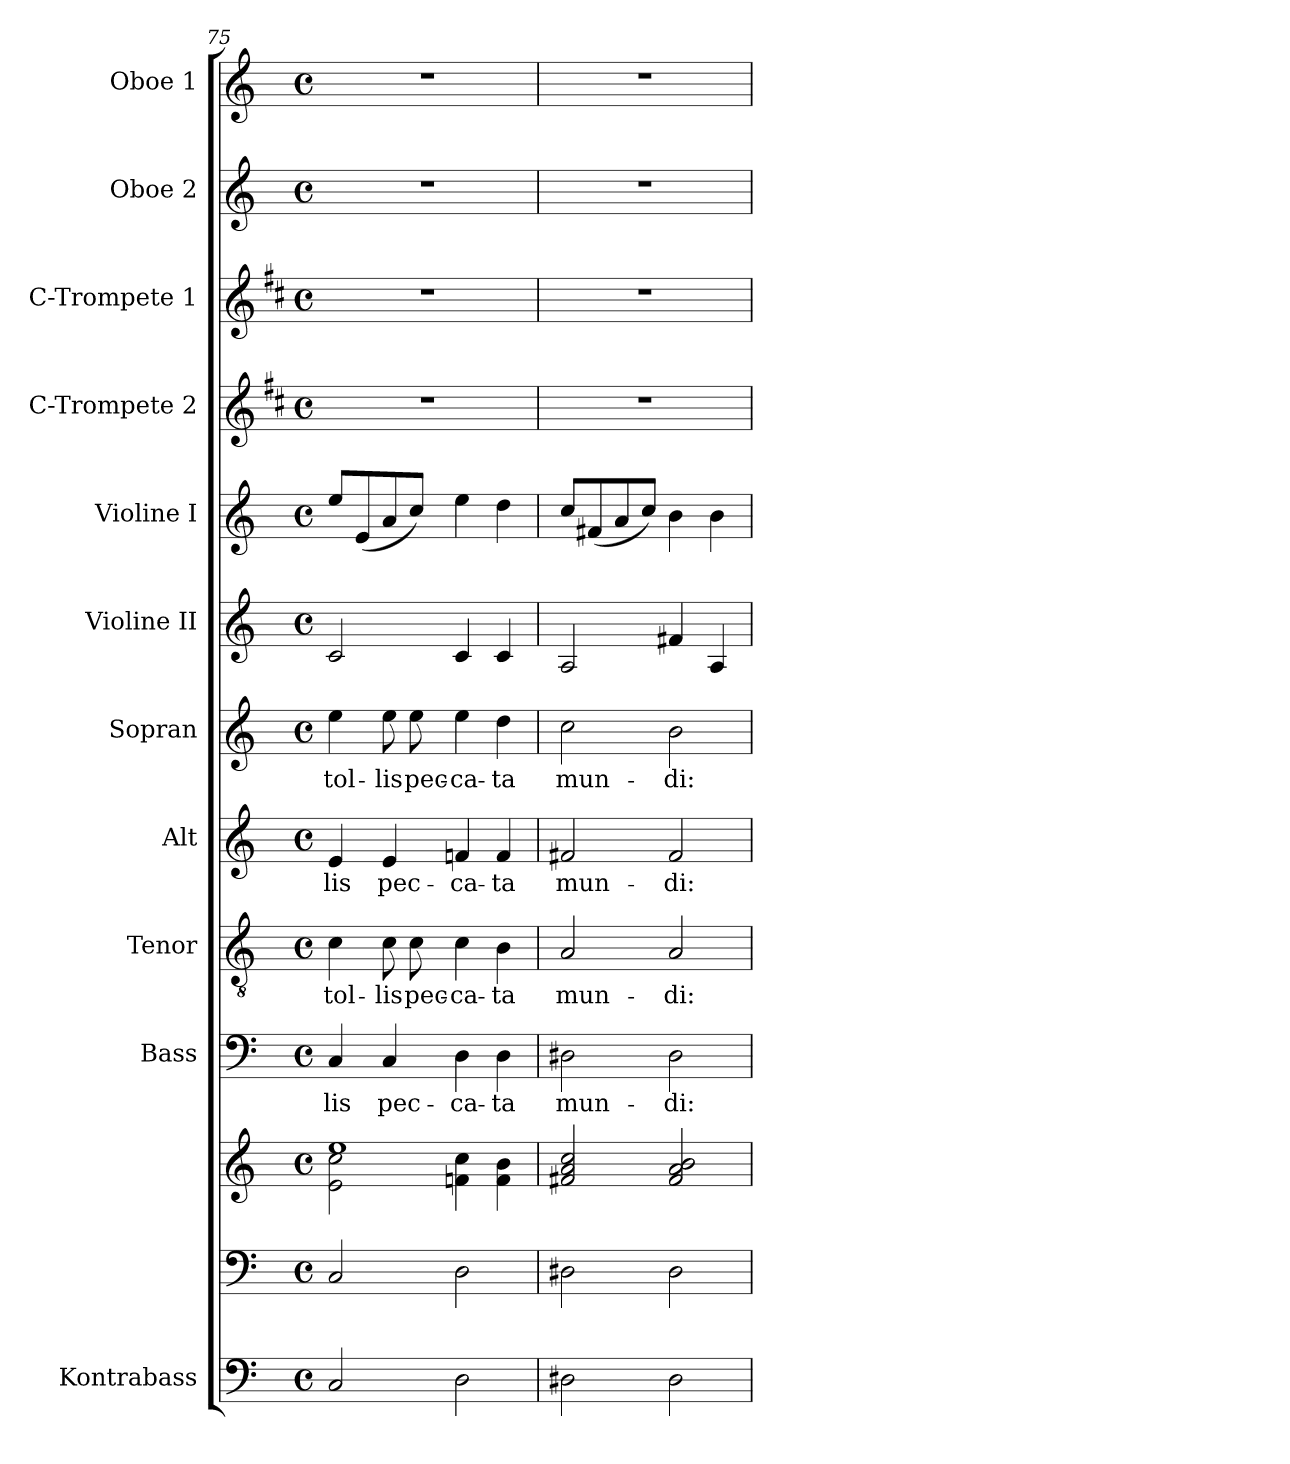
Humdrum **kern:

**kern	**kern	**kern	**kern	**text	**kern	**text	**kern	**text	**kern	**text	**kern	**kern	**kern	**kern	**kern	**kern
*part12	*part11	*part11	*part10	*part10	*part9	*part9	*part8	*part8	*part7	*part7	*part6	*part5	*part4	*part3	*part2	*part1
*staff13	*staff12	*staff11	*staff10	*staff10	*staff9	*staff9	*staff8	*staff8	*staff7	*staff7	*staff6	*staff5	*staff4	*staff3	*staff2	*staff1
*I"Kontrabass	*	*	*I"Bass	*	*I"Tenor	*	*I"Alt	*	*I"Sopran	*	*I"Violine II	*I"Violine I	*I"C-Trompete 2	*I"C-Trompete 1	*I"Oboe 2	*I"Oboe 1
*I'Kb.	*	*	*I'B.	*	*I'T.	*	*I'A.	*	*I'S.	*	*I'Vl. II	*I'Vl. I	*I'C Trp. 2	*I'C Trp. 1	*I'Ob. 2	*I'Ob. 1
*clefF4	*clefF4	*clefG2	*clefF4	*	*clefGv2	*	*clefG2	*	*clefG2	*	*clefG2	*clefG2	*clefG2	*clefG2	*clefG2	*clefG2
*ITrd7c12	*	*	*	*	*	*	*	*	*	*	*	*	*ITrd1c2	*ITrd1c2	*	*
*k[]	*k[]	*k[]	*k[]	*	*k[]	*	*k[]	*	*k[]	*	*k[]	*k[]	*k[]	*k[]	*k[]	*k[]
*C:	*C:	*C:	*C:	*	*C:	*	*C:	*	*C:	*	*C:	*C:	*C:	*C:	*C:	*C:
*M4/4	*M4/4	*M4/4	*M4/4	*	*M4/4	*	*M4/4	*	*M4/4	*	*M4/4	*M4/4	*M4/4	*M4/4	*M4/4	*M4/4
*met(c)	*met(c)	*met(c)	*met(c)	*	*met(c)	*	*met(c)	*	*met(c)	*	*met(c)	*met(c)	*met(c)	*met(c)	*met(c)	*met(c)
=75	=75	=75	=75	=75	=75	=75	=75	=75	=75	=75	=75	=75	=75	=75	=75	=75
*	*	*^	*	*	*	*	*	*	*	*	*	*	*	*	*	*
!	!	!	!	!	!LO:LY:b	!	!LO:LY:b	!	!LO:LY:b	!	!LO:LY:b	!	!	!	!	!	!
2CC/	2C/	1ee	2e\ 2cc\	4C/	-lis	4c\	tol-	4e/	-lis	4ee\	tol-	2c/	8ee/L	1r	1r	1r	1r
.	.	.	.	.	.	.	.	.	.	.	.	.	(<8e/	.	.	.	.
!	!	!	!	!	!LO:LY:b	!	!LO:LY:b	!	!LO:LY:b	!	!LO:LY:b	!	!	!	!	!	!
.	.	.	.	4C/	pec-	8c\	-lis	4e/	pec-	8ee\	-lis	.	8a/	.	.	.	.
!	!	!	!	!	!	!	!LO:LY:b	!	!	!	!LO:LY:b	!	!	!	!	!	!
.	.	.	.	.	.	8c\	pec-	.	.	8ee\	pec-	.	8cc/J)	.	.	.	.
!	!	!	!	!	!LO:LY:b	!	!LO:LY:b	!	!LO:LY:b	!	!LO:LY:b	!	!	!	!	!	!
2DD\	2D\	.	4fn\ 4cc\	4D\	-ca-	4c\	-ca-	4fn/	-ca-	4ee\	-ca-	4c/	4ee\	.	.	.	.
!	!	!	!	!	!LO:LY:b	!	!LO:LY:b	!	!LO:LY:b	!	!LO:LY:b	!	!	!	!	!	!
.	.	.	4f\ 4b\	4D\	-ta	4B\	-ta	4f/	-ta	4dd\	-ta	4c/	4dd\	.	.	.	.
=76	=76	=76	=76	=76	=76	=76	=76	=76	=76	=76	=76	=76	=76	=76	=76	=76	=76
!	!	!	!	!	!LO:LY:b	!	!LO:LY:b	!	!LO:LY:b	!	!LO:LY:b	!	!	!	!	!	!
*	*	*v	*v	*	*	*	*	*	*	*	*	*	*	*	*	*	*
2DD#X\	2D#X\	2f#X/ 2a/ 2cc/	2D#X\	mun-	2A/	mun-	2f#X/	mun-	2cc\	mun-	2A/	8cc/L	1r	1r	1r	1r
.	.	.	.	.	.	.	.	.	.	.	.	(<8f#X/	.	.	.	.
.	.	.	.	.	.	.	.	.	.	.	.	8a/	.	.	.	.
.	.	.	.	.	.	.	.	.	.	.	.	8cc/J)	.	.	.	.
!	!	!	!	!LO:LY:b	!	!LO:LY:b	!	!LO:LY:b	!	!LO:LY:b	!	!	!	!	!	!
2DD#\	2D#\	2f#/ 2a/ 2b/	2D#\	-di:	2A/	-di:	2f#/	-di:	2b\	-di:	4f#X/	4b\	.	.	.	.
.	.	.	.	.	.	.	.	.	.	.	4A/	4b\	.	.	.	.
=	=	=	=	=	=	=	=	=	=	=	=	=	=	=	=	=
*-	*-	*-	*-	*-	*-	*-	*-	*-	*-	*-	*-	*-	*-	*-	*-	*-
